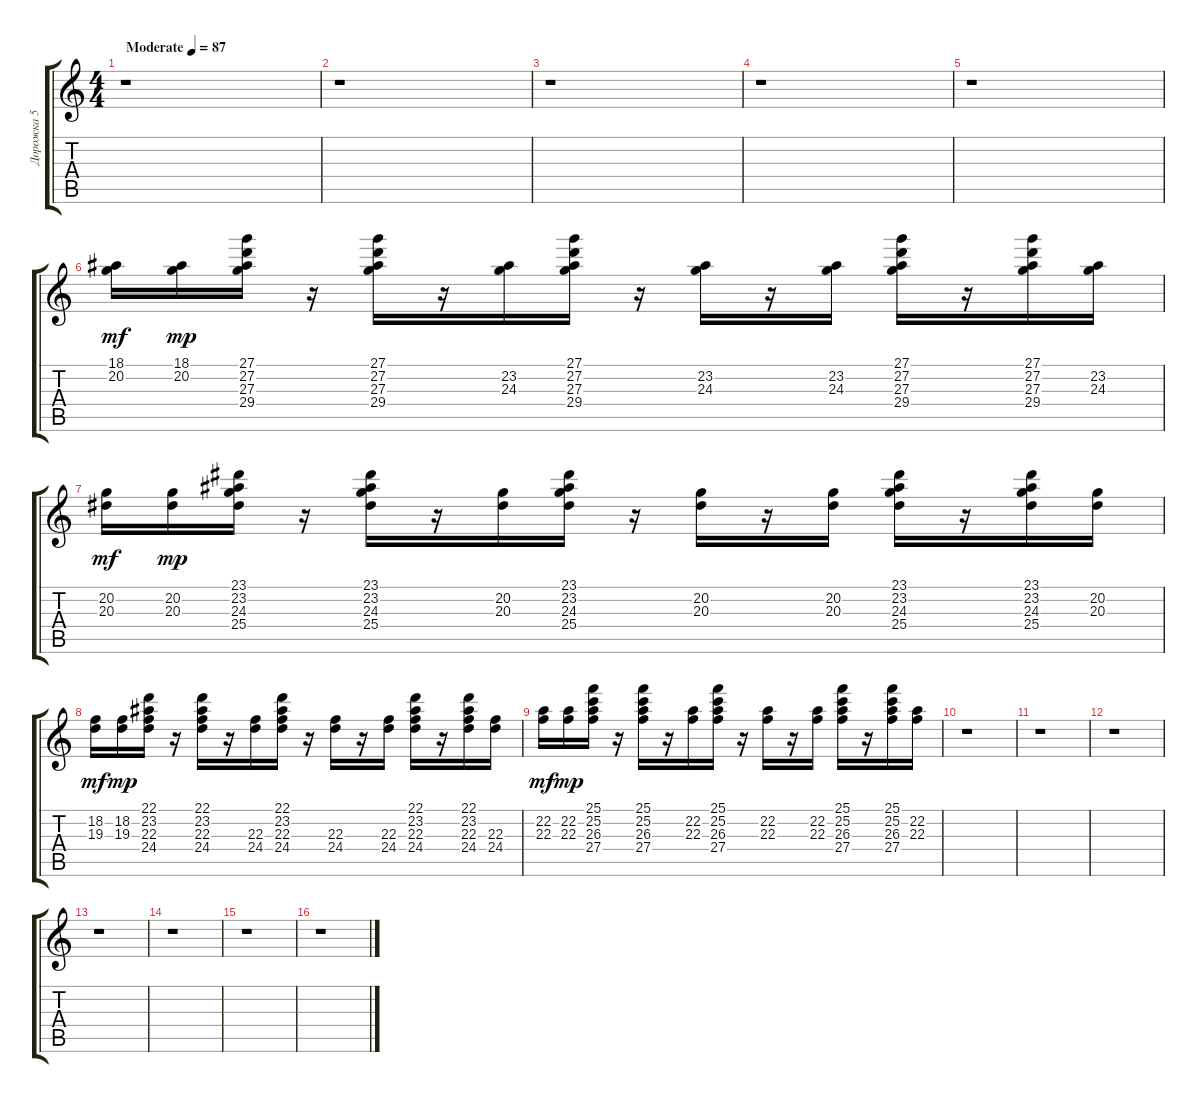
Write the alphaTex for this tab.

\track ("Дорожка 5" "Дорожка 5") {instrument lead2sawtooth}
\staff {score tabs}
\tuning (E4 B3 G3 D3 A2 E2) {hide}
\ts (4 4)
\tempo (87 "Moderate")
\clef g2
\ks c
r.1{dy mf instrument lead2sawtooth} |
r.1 |
r.1 |
r.1 |
r.1 |
(18.1 20.2).16 (18.1 20.2).16{dy mp volume 11 balance 10} (27.1 27.2 27.3 29.4).16{balance 10} r.16 (27.1 27.2 27.3 29.4).16{balance 6} r.16 (23.2 24.3).16{balance 10} (27.1 27.2 27.3 29.4).16 r.16 (23.2 24.3).16{balance 10} r.16 (23.2 24.3).16 (27.1 27.2 27.3 29.4).16{balance 6} r.16 (27.1 27.2 27.3 29.4).16{balance 10} (23.2 24.3).16 |
(20.2 20.3).16{dy mf balance 10} (20.2 20.3).16{dy mp balance 10} (23.1 23.2 24.3 25.4).16{balance 10} r.16 (23.1 23.2 24.3 25.4).16{balance 6} r.16 (20.2 20.3).16{balance 10} (23.1 23.2 24.3 25.4).16 r.16 (20.2 20.3).16{balance 6} r.16 (20.2 20.3).16{balance 6} (23.1 23.2 24.3 25.4).16 r.16 (23.1 23.2 24.3 25.4).16{balance 10} (20.2 20.3).16 |
(18.2 19.3).16{dy mf balance 10} (18.2 19.3).16{dy mp balance 6} (22.1 23.2 22.3 24.4).16{balance 10} r.16 (22.1 23.2 22.3 24.4).16{balance 10} r.16 (22.3 24.4).16{balance 10} (22.1 23.2 22.3 24.4).16{balance 6} r.16 (22.3 24.4).16{balance 6} r.16 (22.3 24.4).16{balance 6} (22.1 23.2 22.3 24.4).16{balance 10} r.16 (22.1 23.2 22.3 24.4).16{balance 10} (22.3 24.4).16{balance 6} |
(22.2 22.3).16{dy mf balance 10} (22.2 22.3).16{dy mp balance 6} (25.1 25.2 26.3 27.4).16{balance 10} r.16 (25.1 25.2 26.3 27.4).16{balance 10} r.16 (22.2 22.3).16{balance 10} (25.1 25.2 26.3 27.4).16{balance 6} r.16 (22.2 22.3).16{balance 6} r.16 (22.2 22.3).16{balance 6} (25.1 25.2 26.3 27.4).16{balance 10} r.16 (25.1 25.2 26.3 27.4).16{balance 10} (22.2 22.3).16{balance 6} |
r.1 |
r.1 |
r.1 |
r.1 |
r.1 |
r.1 |
r.1
